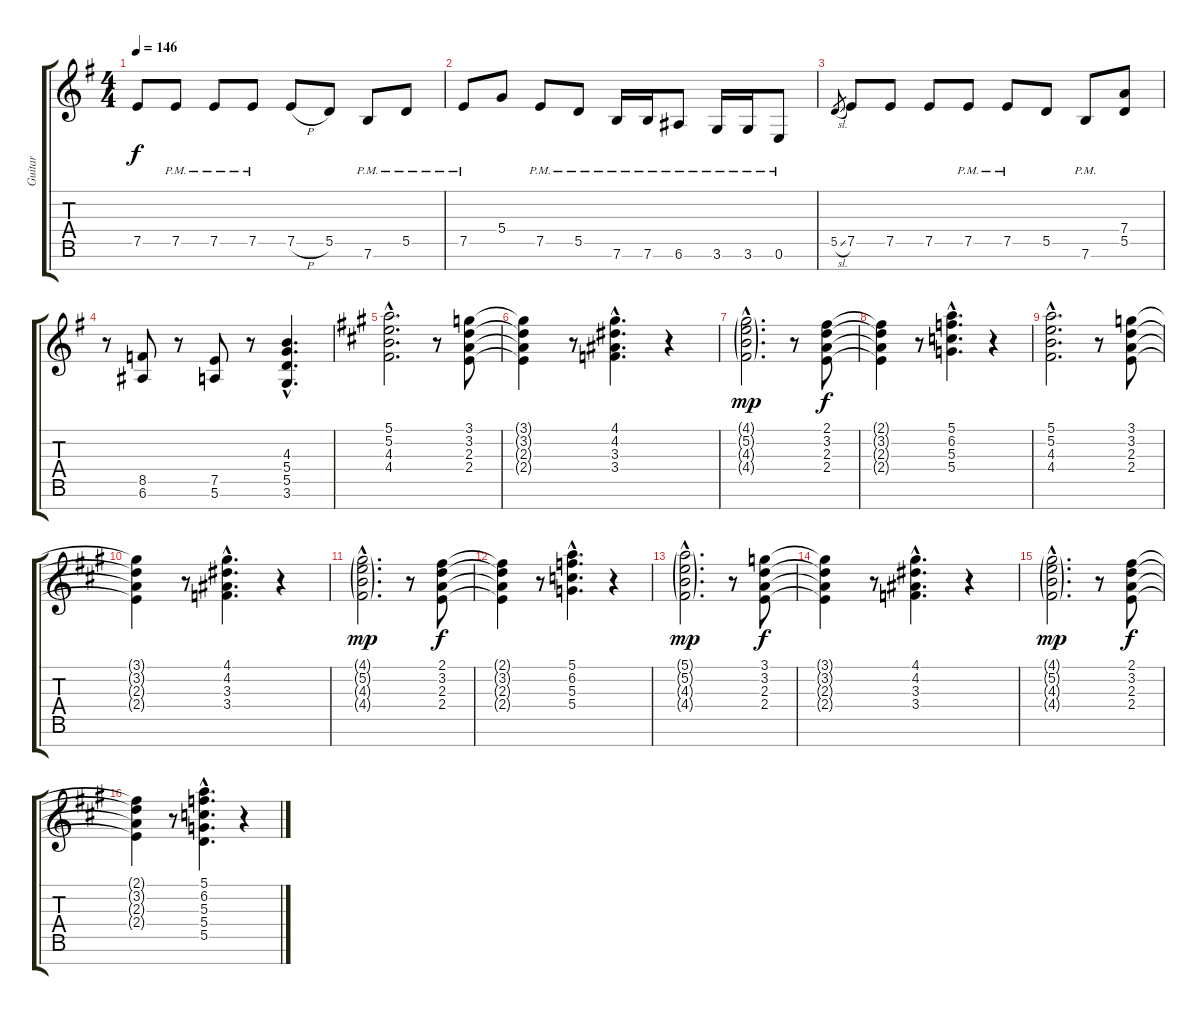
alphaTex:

\track ("Guitar" "Guitar") {instrument distortionguitar}
\staff {score tabs}
\tuning (E4 B3 G3 D3 A2 E2 B1) {hide}
\ts (4 4)
\tempo 146
\clef g2
\ks g
7.5.8{dy f} 7.5{pm}.8 7.5{pm}.8 7.5{pm}.8 7.5{h}.8 5.5.8 7.6{pm}.8 5.5{pm}.8 |
7.5{pm}.8 5.4.8 7.5{pm}.8 5.5{pm}.8 7.6{pm}.16 7.6{pm}.16 6.6{pm}.8 3.6{pm}.16 3.6{pm}.16 0.6{pm}.8 |
5.5{sl}.8{gr} 7.5.8 7.5.8 7.5.8 7.5{pm}.8 7.5{pm}.8 5.5.8 7.6{pm}.8 (7.4 5.5).8 |
r.8 (8.5 6.6).8 r.8 (7.5 5.6).8 r.8 (4.3{hac} 5.4{hac} 5.5{hac} 3.6{hac}).4{d} |
\ks a
(5.1{hac} 5.2{hac} 4.3{hac} 4.4{hac}).2{d instrument electricguitarclean} r.8 (3.1 3.2 2.3 2.4).8 |
(3.1{t} 3.2{t} 2.3{t} 2.4{t}).4 r.8 (4.1{hac} 4.2{hac} 3.3{hac} 3.4{hac}).4{d} r.4 |
(4.1{g hac} 5.2{g hac} 4.3{g hac} 4.4{g hac}).2{d dy mp} r.8 (2.1 3.2 2.3 2.4).8{dy f} |
(2.1{t} 3.2{t} 2.3{t} 2.4{t}).4 r.8 (5.1{hac} 6.2{hac} 5.3{hac} 5.4{hac}).4{d} r.4 |
(5.1{hac} 5.2{hac} 4.3{hac} 4.4{hac}).2{d instrument electricguitarclean} r.8 (3.1 3.2 2.3 2.4).8 |
(3.1{t} 3.2{t} 2.3{t} 2.4{t}).4 r.8 (4.1{hac} 4.2{hac} 3.3{hac} 3.4{hac}).4{d} r.4 |
(4.1{g hac} 5.2{g hac} 4.3{g hac} 4.4{g hac}).2{d dy mp} r.8 (2.1 3.2 2.3 2.4).8{dy f} |
(2.1{t} 3.2{t} 2.3{t} 2.4{t}).4 r.8 (5.1{hac} 6.2{hac} 5.3{hac} 5.4{hac}).4{d} r.4 |
(5.1{g hac} 5.2{g hac} 4.3{g hac} 4.4{g hac}).2{d dy mp} r.8 (3.1 3.2 2.3 2.4).8{dy f} |
(3.1{t} 3.2{t} 2.3{t} 2.4{t}).4 r.8 (4.1{hac} 4.2{hac} 3.3{hac} 3.4{hac}).4{d} r.4 |
(4.1{g hac} 5.2{g hac} 4.3{g hac} 4.4{g hac}).2{d dy mp} r.8 (2.1 3.2 2.3 2.4).8{dy f} |
(2.1{t} 3.2{t} 2.3{t} 2.4{t}).4 r.8 (5.1{hac} 6.2{hac} 5.3{hac} 5.4{hac} 5.5{hac}).4{d} r.4
